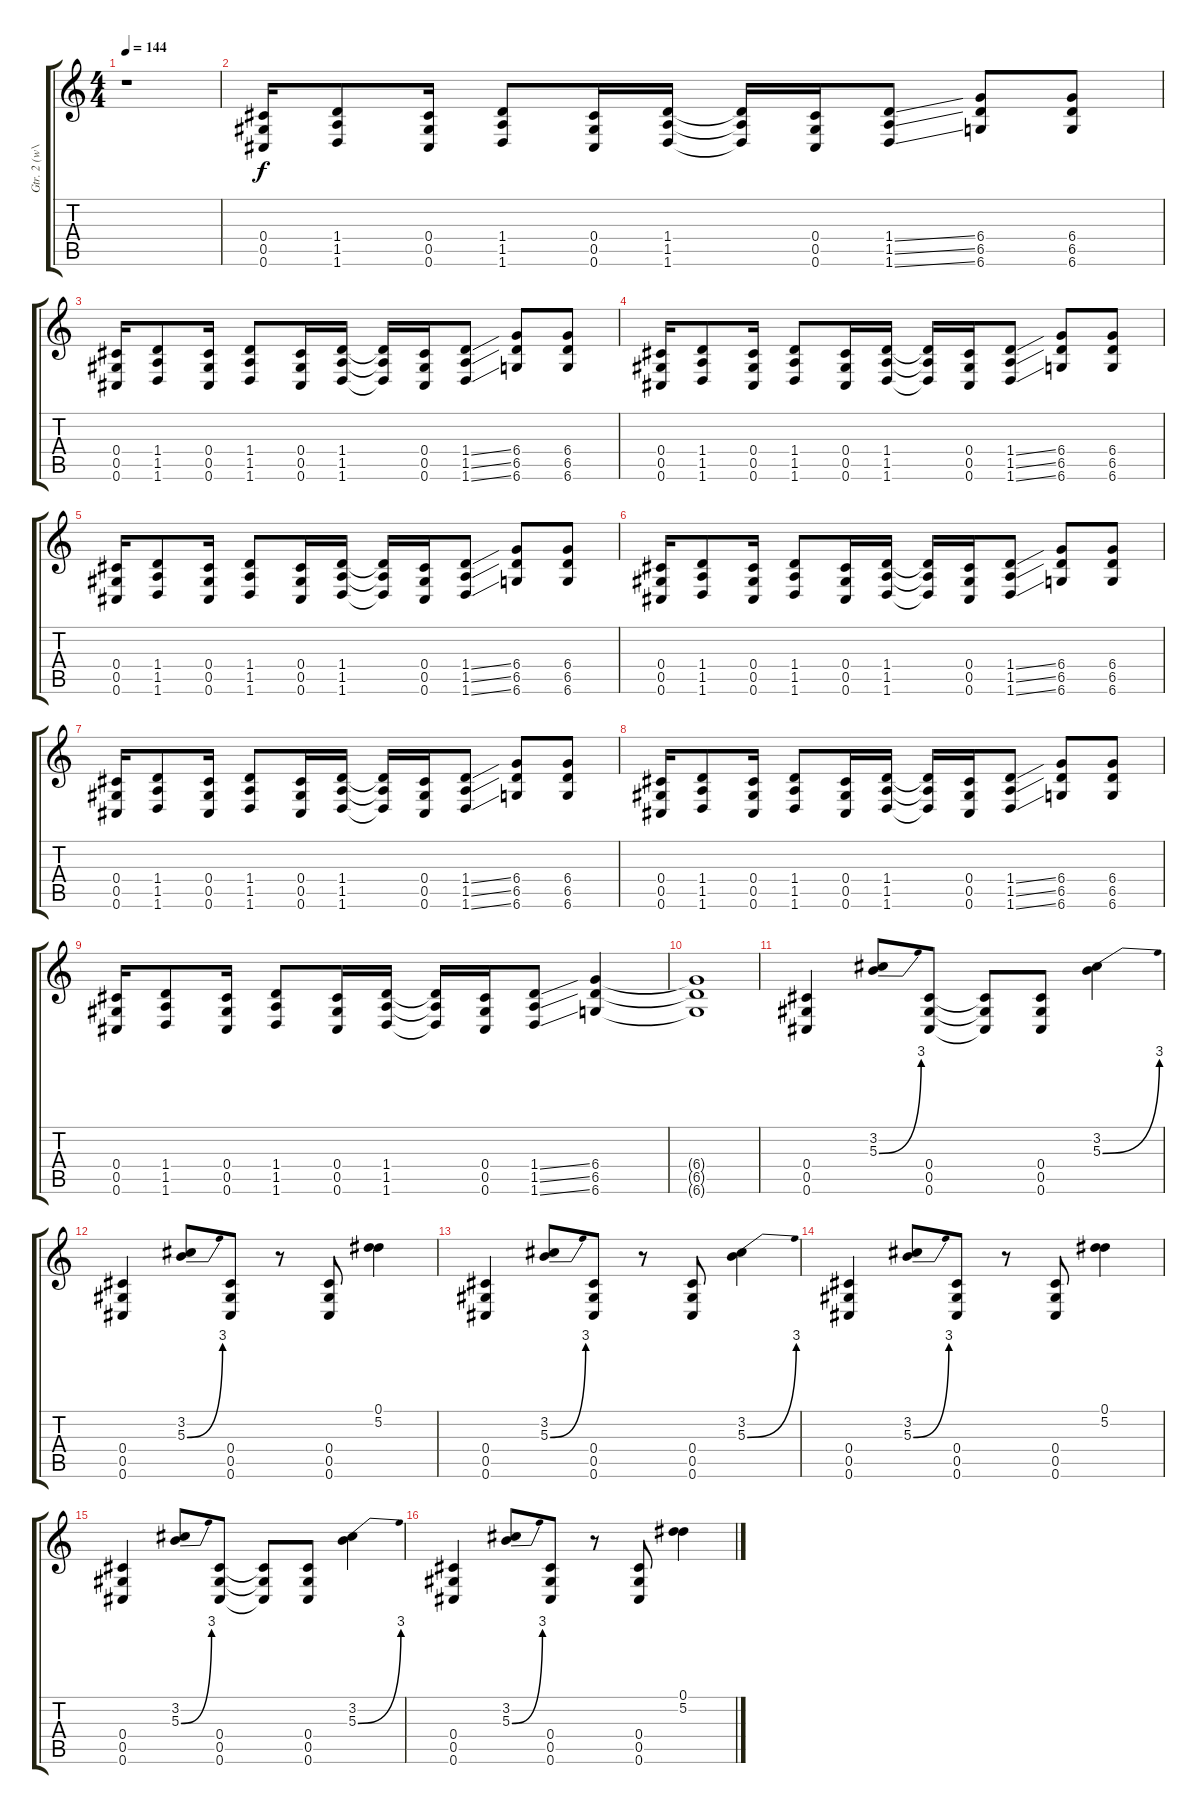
\track ("Gtr. 2 (w\\dist.)" "Gtr. 2 (w\\") {instrument distortionguitar}
\staff {score tabs}
\tuning (Eb4 Bb3 Gb3 Db3 Ab2 Db2) {hide}
\ts (4 4)
\tempo 144
\clef g2
\ks c
r.1{dy f} |
(0.4 0.5 0.6).16 (1.4 1.5 1.6).8 (0.4 0.5 0.6).16 (1.4 1.5 1.6).8 (0.4 0.5 0.6).16 (1.4 1.5 1.6).16 (1.4{t} 1.5{t} 1.6{t}).16 (0.4 0.5 0.6).16 (1.4{ss} 1.5{ss} 1.6{ss}).8 (6.4 6.5 6.6).8 (6.4 6.5 6.6).8 |
(0.4 0.5 0.6).16 (1.4 1.5 1.6).8 (0.4 0.5 0.6).16 (1.4 1.5 1.6).8 (0.4 0.5 0.6).16 (1.4 1.5 1.6).16 (1.4{t} 1.5{t} 1.6{t}).16 (0.4 0.5 0.6).16 (1.4{ss} 1.5{ss} 1.6{ss}).8 (6.4 6.5 6.6).8 (6.4 6.5 6.6).8 |
(0.4 0.5 0.6).16 (1.4 1.5 1.6).8 (0.4 0.5 0.6).16 (1.4 1.5 1.6).8 (0.4 0.5 0.6).16 (1.4 1.5 1.6).16 (1.4{t} 1.5{t} 1.6{t}).16 (0.4 0.5 0.6).16 (1.4{ss} 1.5{ss} 1.6{ss}).8 (6.4 6.5 6.6).8 (6.4 6.5 6.6).8 |
(0.4 0.5 0.6).16 (1.4 1.5 1.6).8 (0.4 0.5 0.6).16 (1.4 1.5 1.6).8 (0.4 0.5 0.6).16 (1.4 1.5 1.6).16 (1.4{t} 1.5{t} 1.6{t}).16 (0.4 0.5 0.6).16 (1.4{ss} 1.5{ss} 1.6{ss}).8 (6.4 6.5 6.6).8 (6.4 6.5 6.6).8 |
(0.4 0.5 0.6).16 (1.4 1.5 1.6).8 (0.4 0.5 0.6).16 (1.4 1.5 1.6).8 (0.4 0.5 0.6).16 (1.4 1.5 1.6).16 (1.4{t} 1.5{t} 1.6{t}).16 (0.4 0.5 0.6).16 (1.4{ss} 1.5{ss} 1.6{ss}).8 (6.4 6.5 6.6).8 (6.4 6.5 6.6).8 |
(0.4 0.5 0.6).16 (1.4 1.5 1.6).8 (0.4 0.5 0.6).16 (1.4 1.5 1.6).8 (0.4 0.5 0.6).16 (1.4 1.5 1.6).16 (1.4{t} 1.5{t} 1.6{t}).16 (0.4 0.5 0.6).16 (1.4{ss} 1.5{ss} 1.6{ss}).8 (6.4 6.5 6.6).8 (6.4 6.5 6.6).8 |
(0.4 0.5 0.6).16 (1.4 1.5 1.6).8 (0.4 0.5 0.6).16 (1.4 1.5 1.6).8 (0.4 0.5 0.6).16 (1.4 1.5 1.6).16 (1.4{t} 1.5{t} 1.6{t}).16 (0.4 0.5 0.6).16 (1.4{ss} 1.5{ss} 1.6{ss}).8 (6.4 6.5 6.6).8 (6.4 6.5 6.6).8 |
(0.4 0.5 0.6).16 (1.4 1.5 1.6).8 (0.4 0.5 0.6).16 (1.4 1.5 1.6).8 (0.4 0.5 0.6).16 (1.4 1.5 1.6).16 (1.4{t} 1.5{t} 1.6{t}).16 (0.4 0.5 0.6).16 (1.4{ss} 1.5{ss} 1.6{ss}).8 (6.4 6.5 6.6).4 |
(6.4{t} 6.5{t} 6.6{t}).1 |
(0.4 0.5 0.6).4 (3.2 5.3{be (bend 0 0 60 12)}).8 (0.4 0.5 0.6).8 (0.4{t} 0.5{t} 0.6{t}).8 (0.4 0.5 0.6).8 (3.2 5.3{be (bend 0 0 60 12)}).4 |
(0.4 0.5 0.6).4 (3.2 5.3{be (bend 0 0 60 12)}).8 (0.4 0.5 0.6).8 r.8 (0.4 0.5 0.6).8 (0.1 5.2).4 |
(0.4 0.5 0.6).4 (3.2 5.3{be (bend 0 0 60 12)}).8 (0.4 0.5 0.6).8 r.8 (0.4 0.5 0.6).8 (3.2 5.3{be (bend 0 0 60 12)}).4 |
(0.4 0.5 0.6).4 (3.2 5.3{be (bend 0 0 60 12)}).8 (0.4 0.5 0.6).8 r.8 (0.4 0.5 0.6).8 (0.1 5.2).4 |
(0.4 0.5 0.6).4 (3.2 5.3{be (bend 0 0 60 12)}).8 (0.4 0.5 0.6).8 (0.4{t} 0.5{t} 0.6{t}).8 (0.4 0.5 0.6).8 (3.2 5.3{be (bend 0 0 60 12)}).4 |
(0.4 0.5 0.6).4 (3.2 5.3{be (bend 0 0 60 12)}).8 (0.4 0.5 0.6).8 r.8 (0.4 0.5 0.6).8 (0.1 5.2).4
